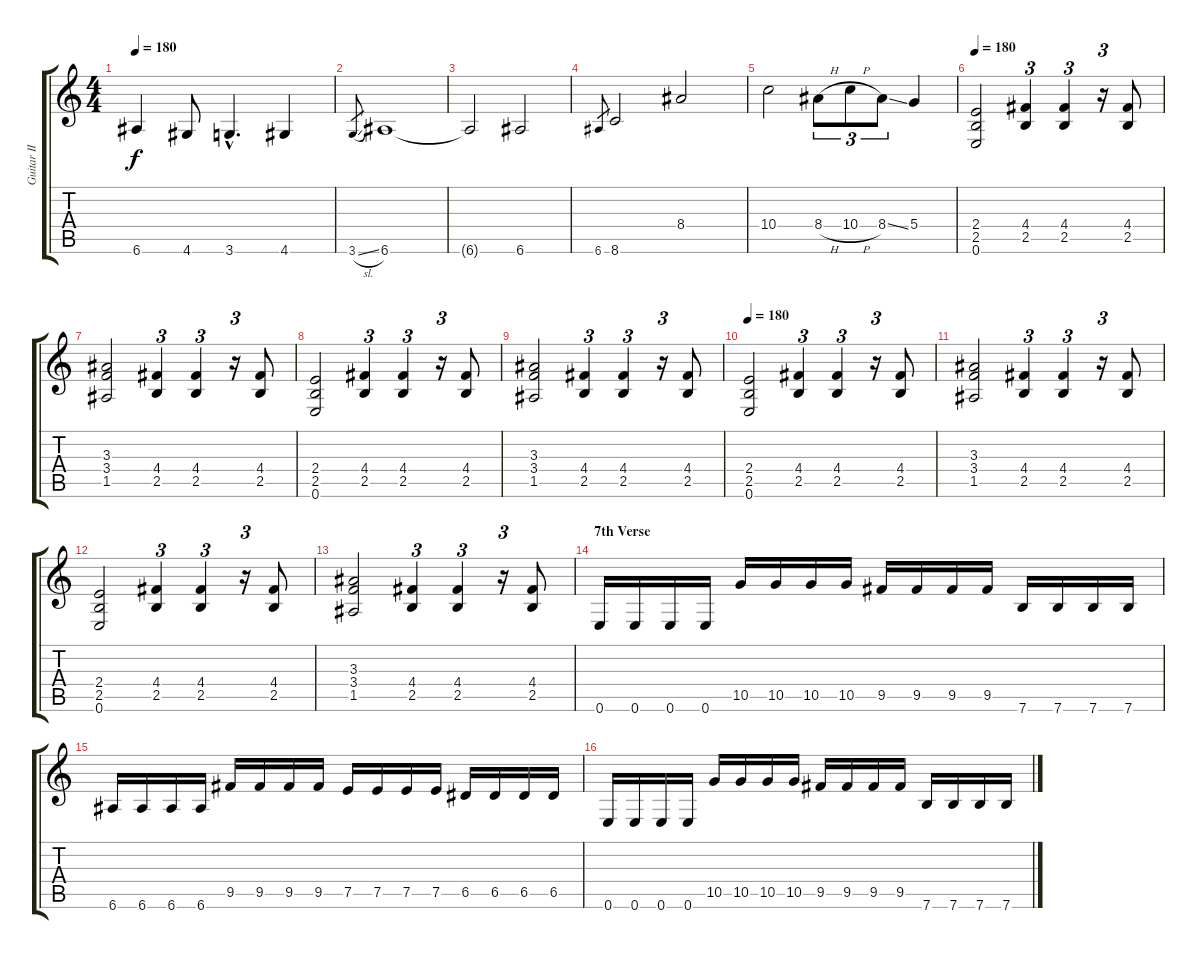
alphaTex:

\track ("Guitar II" "Guitar II") {instrument distortionguitar}
\staff {score tabs}
\tuning (E4 B3 G3 D3 A2 E2) {hide}
\ts (4 4)
\tempo 180
\clef g2
\ks c
6.6.4{dy f} 4.6.8 3.6{hac}.4{d} 4.6.4 |
3.6{sl}.8{gr} 6.6.1 |
6.6{t}.2 6.6.2 |
6.6.8{gr} 8.6.2 8.4.2 |
10.4.2 8.4{h}.8{tu (3 2)} 10.4{h}.8{tu (3 2)} 8.4{ss}.8{tu (3 2)} 5.4.4 |
\tempo 180
(2.4 2.5 0.6).2 (4.4 2.5).4{tu (3 2)} (4.4 2.5).4{tu (3 2)} r.16{tu (3 2)} (4.4 2.5).8 |
(3.3 3.4 1.5).2 (4.4 2.5).4{tu (3 2)} (4.4 2.5).4{tu (3 2)} r.16{tu (3 2)} (4.4 2.5).8 |
(2.4 2.5 0.6).2 (4.4 2.5).4{tu (3 2)} (4.4 2.5).4{tu (3 2)} r.16{tu (3 2)} (4.4 2.5).8 |
(3.3 3.4 1.5).2 (4.4 2.5).4{tu (3 2)} (4.4 2.5).4{tu (3 2)} r.16{tu (3 2)} (4.4 2.5).8 |
\tempo 180
(2.4 2.5 0.6).2 (4.4 2.5).4{tu (3 2)} (4.4 2.5).4{tu (3 2)} r.16{tu (3 2)} (4.4 2.5).8 |
(3.3 3.4 1.5).2 (4.4 2.5).4{tu (3 2)} (4.4 2.5).4{tu (3 2)} r.16{tu (3 2)} (4.4 2.5).8 |
(2.4 2.5 0.6).2 (4.4 2.5).4{tu (3 2)} (4.4 2.5).4{tu (3 2)} r.16{tu (3 2)} (4.4 2.5).8 |
(3.3 3.4 1.5).2 (4.4 2.5).4{tu (3 2)} (4.4 2.5).4{tu (3 2)} r.16{tu (3 2)} (4.4 2.5).8 |
\section ("" "7th Verse")
0.6.16 0.6.16 0.6.16 0.6.16 10.5.16 10.5.16 10.5.16 10.5.16 9.5.16 9.5.16 9.5.16 9.5.16 7.6.16 7.6.16 7.6.16 7.6.16 |
6.6.16 6.6.16 6.6.16 6.6.16 9.5.16 9.5.16 9.5.16 9.5.16 7.5.16 7.5.16 7.5.16 7.5.16 6.5.16 6.5.16 6.5.16 6.5.16 |
0.6.16 0.6.16 0.6.16 0.6.16 10.5.16 10.5.16 10.5.16 10.5.16 9.5.16 9.5.16 9.5.16 9.5.16 7.6.16 7.6.16 7.6.16 7.6.16
